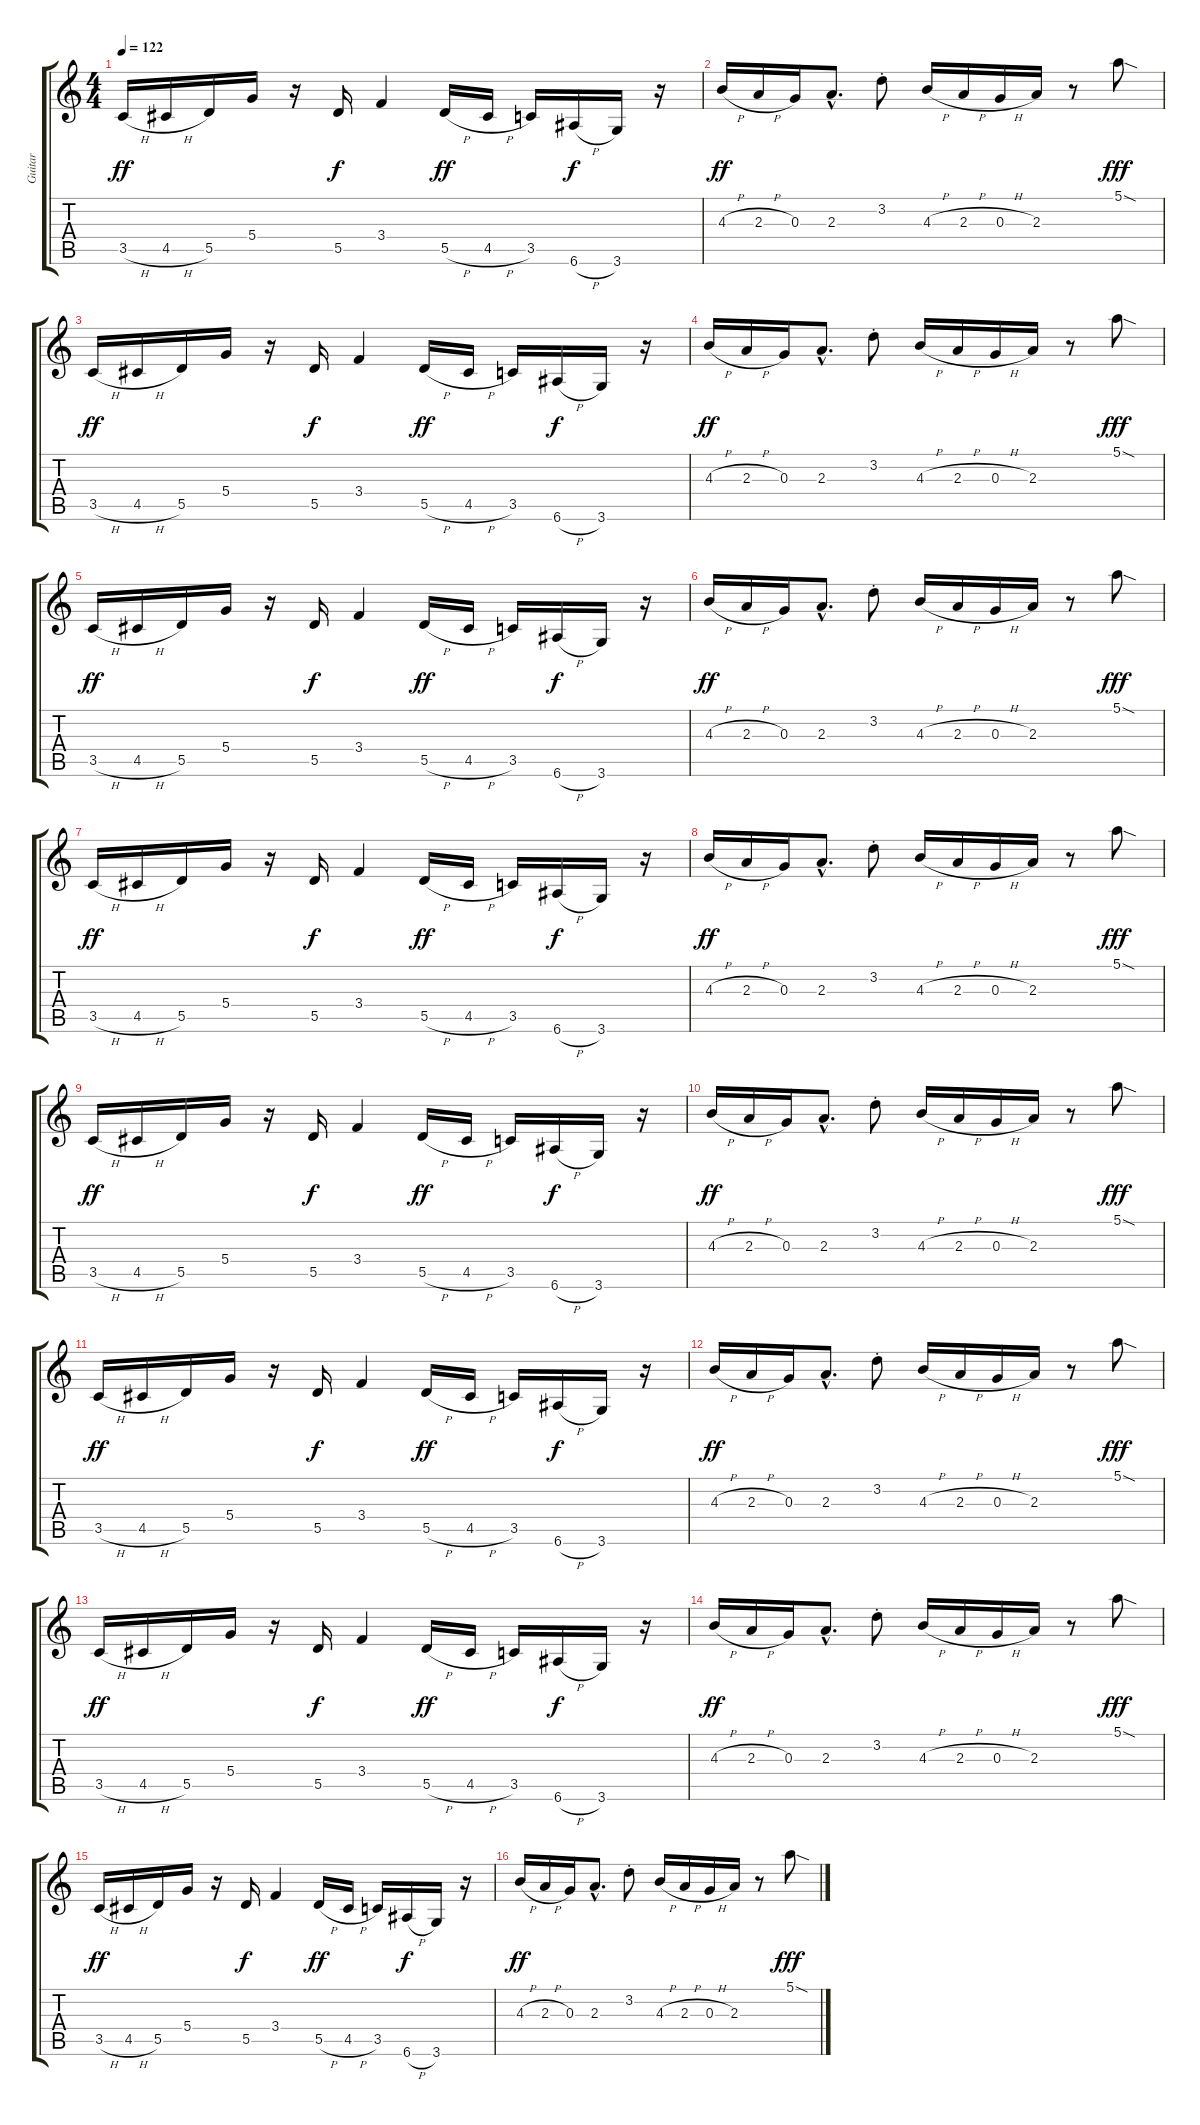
\track ("Guitar" "Guitar") {instrument overdrivenguitar}
\staff {score tabs}
\tuning (E4 B3 G3 D3 A2 E2) {hide}
\ts (4 4)
\tempo 122
\clef g2
\ks c
3.5{h}.16{dy ff} 4.5{h}.16 5.5.16 5.4.16 r.16 5.5.16{dy f} 3.4.4 5.5{h}.16{dy ff} 4.5{h}.16 3.5.16 6.6{h}.16{dy f} 3.6.16 r.16 |
4.3{h}.16{dy ff} 2.3{h}.16 0.3.16 2.3{hac}.8{d} 3.2{st}.8 4.3{h}.16 2.3{h}.16 0.3{h}.16 2.3.16 r.8 5.1{sod}.8{dy fff} |
3.5{h}.16{dy ff} 4.5{h}.16 5.5.16 5.4.16 r.16 5.5.16{dy f} 3.4.4 5.5{h}.16{dy ff} 4.5{h}.16 3.5.16 6.6{h}.16{dy f} 3.6.16 r.16 |
4.3{h}.16{dy ff} 2.3{h}.16 0.3.16 2.3{hac}.8{d} 3.2{st}.8 4.3{h}.16 2.3{h}.16 0.3{h}.16 2.3.16 r.8 5.1{sod}.8{dy fff} |
3.5{h}.16{dy ff} 4.5{h}.16 5.5.16 5.4.16 r.16 5.5.16{dy f} 3.4.4 5.5{h}.16{dy ff} 4.5{h}.16 3.5.16 6.6{h}.16{dy f} 3.6.16 r.16 |
4.3{h}.16{dy ff} 2.3{h}.16 0.3.16 2.3{hac}.8{d} 3.2{st}.8 4.3{h}.16 2.3{h}.16 0.3{h}.16 2.3.16 r.8 5.1{sod}.8{dy fff} |
3.5{h}.16{dy ff} 4.5{h}.16 5.5.16 5.4.16 r.16 5.5.16{dy f} 3.4.4 5.5{h}.16{dy ff} 4.5{h}.16 3.5.16 6.6{h}.16{dy f} 3.6.16 r.16 |
4.3{h}.16{dy ff} 2.3{h}.16 0.3.16 2.3{hac}.8{d} 3.2{st}.8 4.3{h}.16 2.3{h}.16 0.3{h}.16 2.3.16 r.8 5.1{sod}.8{dy fff} |
3.5{h}.16{dy ff} 4.5{h}.16 5.5.16 5.4.16 r.16 5.5.16{dy f} 3.4.4 5.5{h}.16{dy ff} 4.5{h}.16 3.5.16 6.6{h}.16{dy f} 3.6.16 r.16 |
4.3{h}.16{dy ff} 2.3{h}.16 0.3.16 2.3{hac}.8{d} 3.2{st}.8 4.3{h}.16 2.3{h}.16 0.3{h}.16 2.3.16 r.8 5.1{sod}.8{dy fff} |
3.5{h}.16{dy ff} 4.5{h}.16 5.5.16 5.4.16 r.16 5.5.16{dy f} 3.4.4 5.5{h}.16{dy ff} 4.5{h}.16 3.5.16 6.6{h}.16{dy f} 3.6.16 r.16 |
4.3{h}.16{dy ff} 2.3{h}.16 0.3.16 2.3{hac}.8{d} 3.2{st}.8 4.3{h}.16 2.3{h}.16 0.3{h}.16 2.3.16 r.8 5.1{sod}.8{dy fff} |
3.5{h}.16{dy ff} 4.5{h}.16 5.5.16 5.4.16 r.16 5.5.16{dy f} 3.4.4 5.5{h}.16{dy ff} 4.5{h}.16 3.5.16 6.6{h}.16{dy f} 3.6.16 r.16 |
4.3{h}.16{dy ff} 2.3{h}.16 0.3.16 2.3{hac}.8{d} 3.2{st}.8 4.3{h}.16 2.3{h}.16 0.3{h}.16 2.3.16 r.8 5.1{sod}.8{dy fff} |
3.5{h}.16{dy ff} 4.5{h}.16 5.5.16 5.4.16 r.16 5.5.16{dy f} 3.4.4 5.5{h}.16{dy ff} 4.5{h}.16 3.5.16 6.6{h}.16{dy f} 3.6.16 r.16 |
4.3{h}.16{dy ff} 2.3{h}.16 0.3.16 2.3{hac}.8{d} 3.2{st}.8 4.3{h}.16 2.3{h}.16 0.3{h}.16 2.3.16 r.8 5.1{sod}.8{dy fff}
